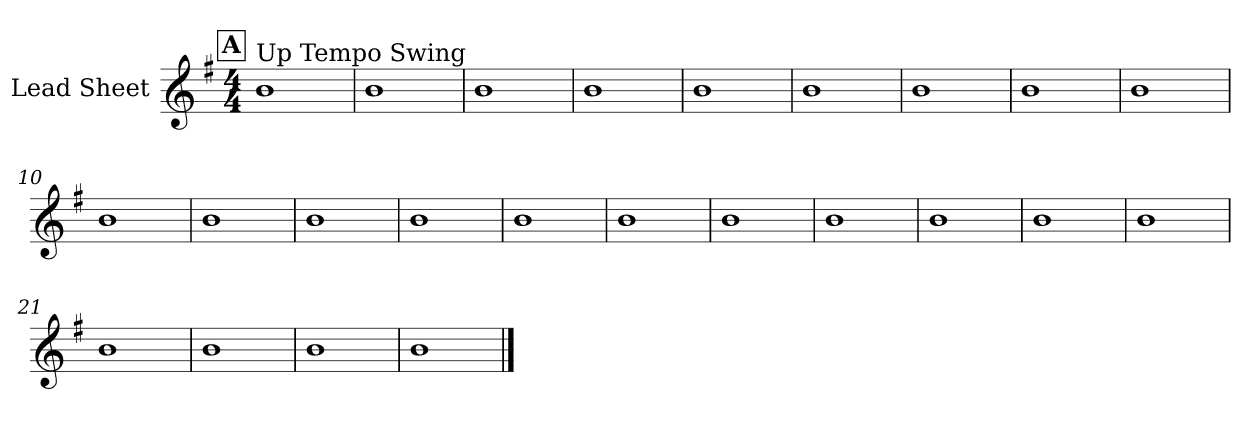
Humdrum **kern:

**kern
*part1
*staff1
*I"Lead Sheet
*clefG2
*k[f#]
*G:
*M4/4
!!LO:REH:place=s1:a:fs=14:t=A
=1
!LO:TX:a:t=Up Tempo Swing
1b
=2
1b
=3
1b
=4
1b
!!LO:LB:g=z
=5
1b
=6
1b
=7
1b
=8
1b
!!LO:LB:g=z
=9
1b
=10
1b
=11
1b
=12
1b
!!LO:LB:g=z
=13
1b
=14
1b
=15
1b
=16
1b
!!LO:LB:g=z
=17
1b
=18
1b
=19
1b
=20
1b
!!LO:LB:g=z
=21
1b
=22
1b
=23
1b
=24
1b
==
*-
